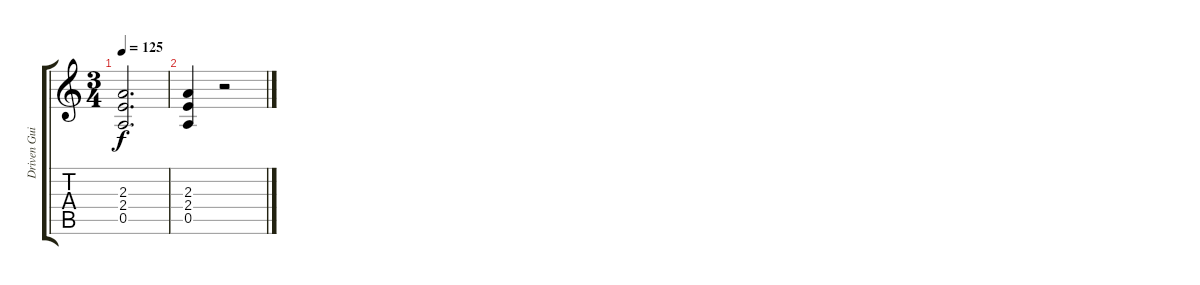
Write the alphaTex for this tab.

\track ("Driven Guitar 2" "Driven Gui") {instrument distortionguitar}
\staff {score tabs}
\tuning (E4 B3 G3 D3 A2 E2) {hide}
\ts (3 4)
\tempo 125
\clef g2
\ks c
(2.3{t} 2.4{t} 0.5{t}).2{d dy f} |
(2.3 2.4 0.5).4 r.2
